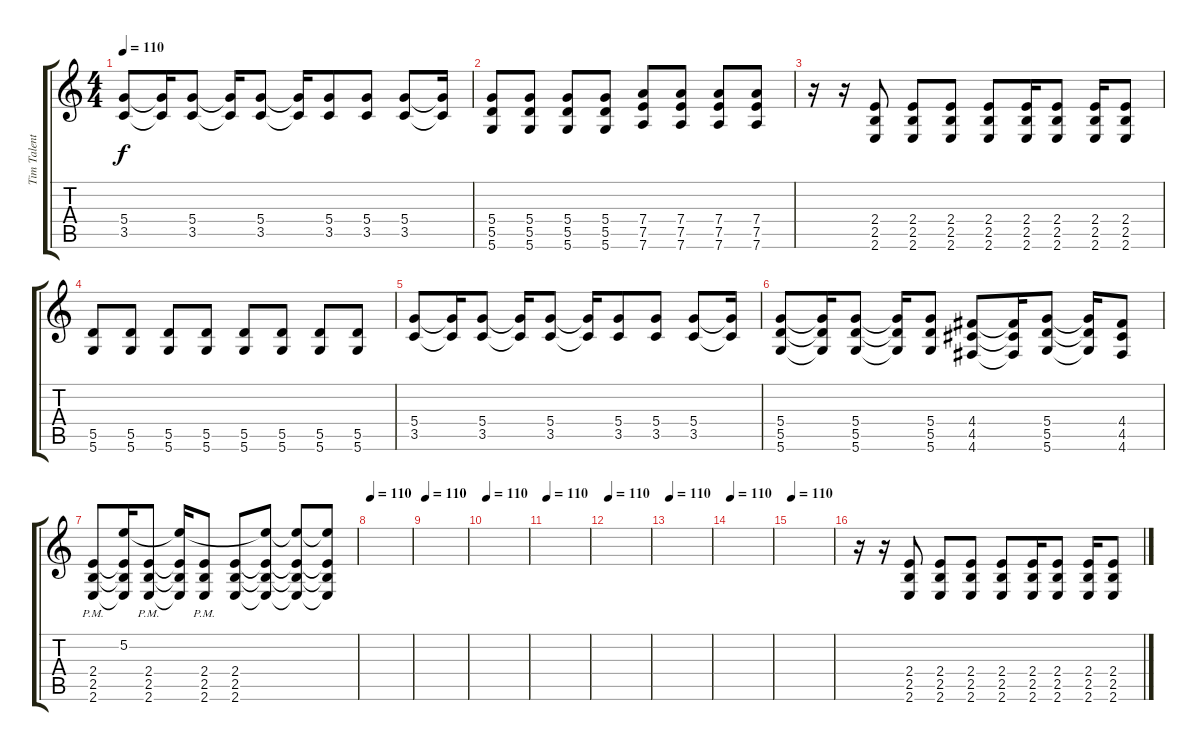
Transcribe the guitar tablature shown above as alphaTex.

\track ("Tim Talent" "Tim Talent") {instrument distortionguitar}
\staff {score tabs}
\tuning (E4 B3 G3 D3 A2 D2) {hide}
\ts (4 4)
\tempo 110
\clef g2
\ks c
(5.4 3.5).8{dy f} (5.4{t} 3.5{t}).16 (5.4 3.5).8 (5.4{t} 3.5{t}).16 (5.4 3.5).8 (5.4{t} 3.5{t}).16 (5.4 3.5).8 (5.4 3.5).8 (5.4 3.5).8 (5.4{t} 3.5{t}).16 |
(5.4 5.5 5.6).8 (5.4 5.5 5.6).8 (5.4 5.5 5.6).8 (5.4 5.5 5.6).8 (7.4 7.5 7.6).8 (7.4 7.5 7.6).8 (7.4 7.5 7.6).8 (7.4 7.5 7.6).8 |
r.16 r.16{instrument distortionguitar} (2.4 2.5 2.6).8{instrument distortionguitar} (2.4 2.5 2.6).8 (2.4 2.5 2.6).8 (2.4 2.5 2.6).8 (2.4 2.5 2.6).16 (2.4 2.5 2.6).8 (2.4 2.5 2.6).16 (2.4 2.5 2.6).8 |
(5.5 5.6).8 (5.5 5.6).8 (5.5 5.6).8 (5.5 5.6).8 (5.5 5.6).8 (5.5 5.6).8 (5.5 5.6).8 (5.5 5.6).8 |
(5.4 3.5).8 (5.4{t} 3.5{t}).16 (5.4 3.5).8 (5.4{t} 3.5{t}).16 (5.4 3.5).8 (5.4{t} 3.5{t}).16 (5.4 3.5).8 (5.4 3.5).8 (5.4 3.5).8 (5.4{t} 3.5{t}).16 |
(5.4 5.5 5.6).8 (5.4{t} 5.5{t} 5.6{t}).16 (5.4 5.5 5.6).8 (5.4{t} 5.5{t} 5.6{t}).16 (5.4 5.5 5.6).8 (4.4 4.5 4.6).8 (4.4{t} 4.5{t} 4.6{t}).16 (5.4 5.5 5.6).8 (5.4{t} 5.5{t} 5.6{t}).16 (4.4 4.5 4.6).8 |
(2.4{pm} 2.5{pm} 2.6{pm}).8 (5.2 2.4{t} 2.5{t} 2.6{t}).16 (2.4{pm} 2.5{pm} 2.6{pm}).8 (5.2{t} 2.4{t} 2.5{t} 2.6{t}).16 (2.4{pm} 2.5{pm} 2.6{pm}).8 (2.4 2.5 2.6).8 (5.2{t} 2.4{t} 2.5{t} 2.6{t}).8 (5.2{t} 2.4{t} 2.5{t} 2.6{t}).8 (5.2{t} 2.4{t} 2.5{t} 2.6{t}).8 |
\tempo 110
|
\tempo 110
|
\tempo 110
|
\tempo 110
|
\tempo 110
|
\tempo 110
|
\tempo 110
|
\tempo 110
|
r.16 r.16{instrument distortionguitar} (2.4 2.5 2.6).8{instrument distortionguitar} (2.4 2.5 2.6).8 (2.4 2.5 2.6).8 (2.4 2.5 2.6).8 (2.4 2.5 2.6).16 (2.4 2.5 2.6).8 (2.4 2.5 2.6).16 (2.4 2.5 2.6).8
